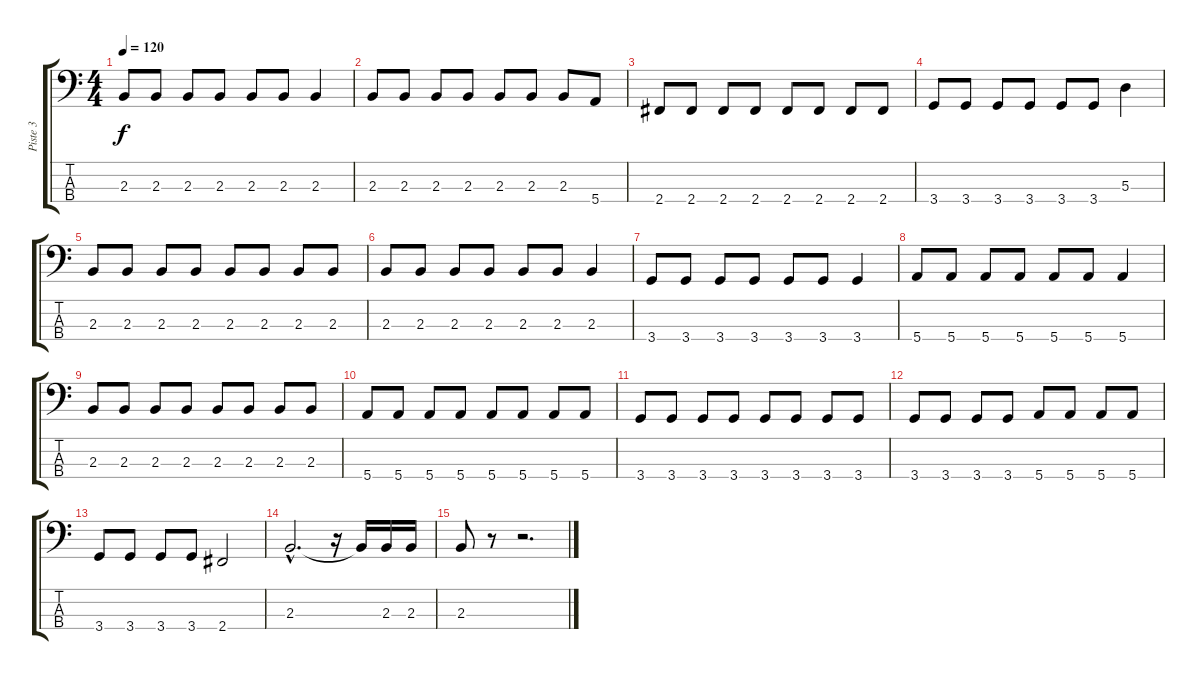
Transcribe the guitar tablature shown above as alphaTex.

\track ("Piste 3" "Piste 3") {instrument electricbasspick}
\staff {score tabs}
\tuning (G2 D2 A1 E1) {hide}
\ts (4 4)
\tempo 120
\clef f4
\ks c
2.3.8{dy f} 2.3.8 2.3.8 2.3.8 2.3.8 2.3.8 2.3.4 |
2.3.8 2.3.8 2.3.8 2.3.8 2.3.8 2.3.8 2.3.8 5.4.8 |
2.4.8 2.4.8 2.4.8 2.4.8 2.4.8 2.4.8 2.4.8 2.4.8 |
3.4.8 3.4.8 3.4.8 3.4.8 3.4.8 3.4.8 5.3.4 |
2.3.8 2.3.8 2.3.8 2.3.8 2.3.8 2.3.8 2.3.8 2.3.8 |
2.3.8 2.3.8 2.3.8 2.3.8 2.3.8 2.3.8 2.3.4 |
3.4.8 3.4.8 3.4.8 3.4.8 3.4.8 3.4.8 3.4.4 |
5.4.8 5.4.8 5.4.8 5.4.8 5.4.8 5.4.8 5.4.4 |
2.3.8 2.3.8 2.3.8 2.3.8 2.3.8 2.3.8 2.3.8 2.3.8 |
5.4.8 5.4.8 5.4.8 5.4.8 5.4.8 5.4.8 5.4.8 5.4.8 |
3.4.8 3.4.8 3.4.8 3.4.8 3.4.8 3.4.8 3.4.8 3.4.8 |
3.4.8 3.4.8 3.4.8 3.4.8 5.4.8 5.4.8 5.4.8 5.4.8 |
3.4.8 3.4.8 3.4.8 3.4.8 2.4.2 |
2.3{hac}.2{d} r.16 2.3{t}.16 2.3.16 2.3.16 |
2.3.8 r.8 r.2{d}
